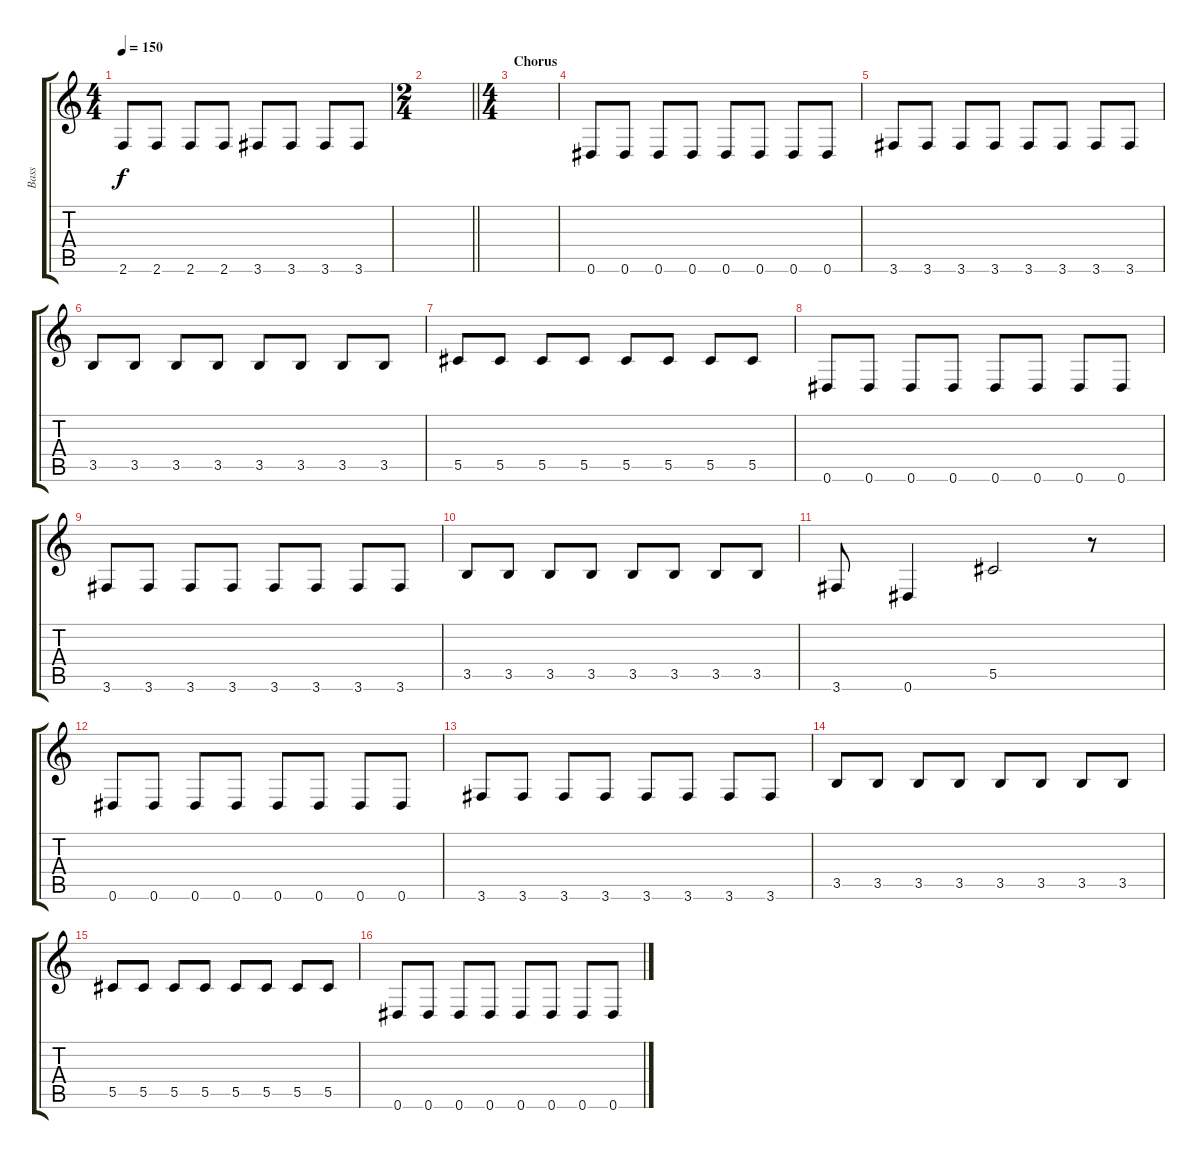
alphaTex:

\track ("Bass" "Bass") {instrument electricbassfinger}
\staff {score tabs}
\tuning (Eb4 Bb3 Gb3 Db3 Ab2 Eb2) {hide}
\ts (4 4)
\tempo 150
\clef g2
\ks c
2.6.8{dy f} 2.6.8 2.6.8 2.6.8 3.6.8 3.6.8 3.6.8 3.6.8 |
\ts (2 4)
\barLineRight lightlight
|
\ts (4 4)
\section ("" "Chorus")
|
0.6.8{volume 10} 0.6.8 0.6.8 0.6.8 0.6.8 0.6.8 0.6.8 0.6.8 |
3.6.8 3.6.8 3.6.8 3.6.8 3.6.8 3.6.8 3.6.8 3.6.8 |
3.5.8 3.5.8 3.5.8 3.5.8 3.5.8 3.5.8 3.5.8 3.5.8 |
5.5.8 5.5.8 5.5.8 5.5.8 5.5.8 5.5.8 5.5.8 5.5.8 |
0.6.8 0.6.8 0.6.8 0.6.8 0.6.8 0.6.8 0.6.8 0.6.8 |
3.6.8 3.6.8 3.6.8 3.6.8 3.6.8 3.6.8 3.6.8 3.6.8 |
3.5.8 3.5.8 3.5.8 3.5.8 3.5.8 3.5.8 3.5.8 3.5.8 |
3.6.8 0.6.4 5.5.2 r.8 |
0.6.8 0.6.8 0.6.8 0.6.8 0.6.8 0.6.8 0.6.8 0.6.8 |
3.6.8 3.6.8 3.6.8 3.6.8 3.6.8 3.6.8 3.6.8 3.6.8 |
3.5.8 3.5.8 3.5.8 3.5.8 3.5.8 3.5.8 3.5.8 3.5.8 |
5.5.8 5.5.8 5.5.8 5.5.8 5.5.8 5.5.8 5.5.8 5.5.8 |
0.6.8 0.6.8 0.6.8 0.6.8 0.6.8 0.6.8 0.6.8 0.6.8
